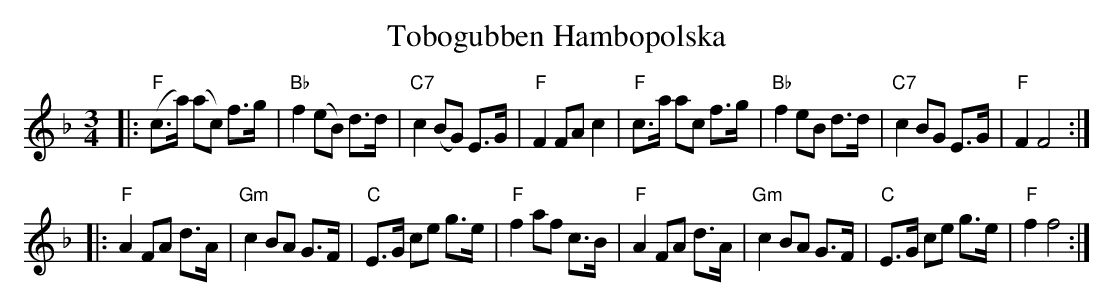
X:1
T:Tobogubben Hambopolska
M:3/4
L:1/8
K:F
|: "F"(c>a) (ac) f>g | "Bb"f2 (eB) d>d | "C7"c2 (BG) E>G | "F"F2 FA c2 \
|  "F"c>a ac f>g | "Bb"f2 eB d>d | "C7"c2 BG E>G | "F"F2 F4 :|
|: "F"A2 FA d>A | "Gm"c2 BA G>F | "C"E>G ce g>e | "F"f2 af c>B \
|  "F"A2 FA d>A | "Gm"c2 BA G>F | "C"E>G ce g>e | "F"f2 f4 :|
